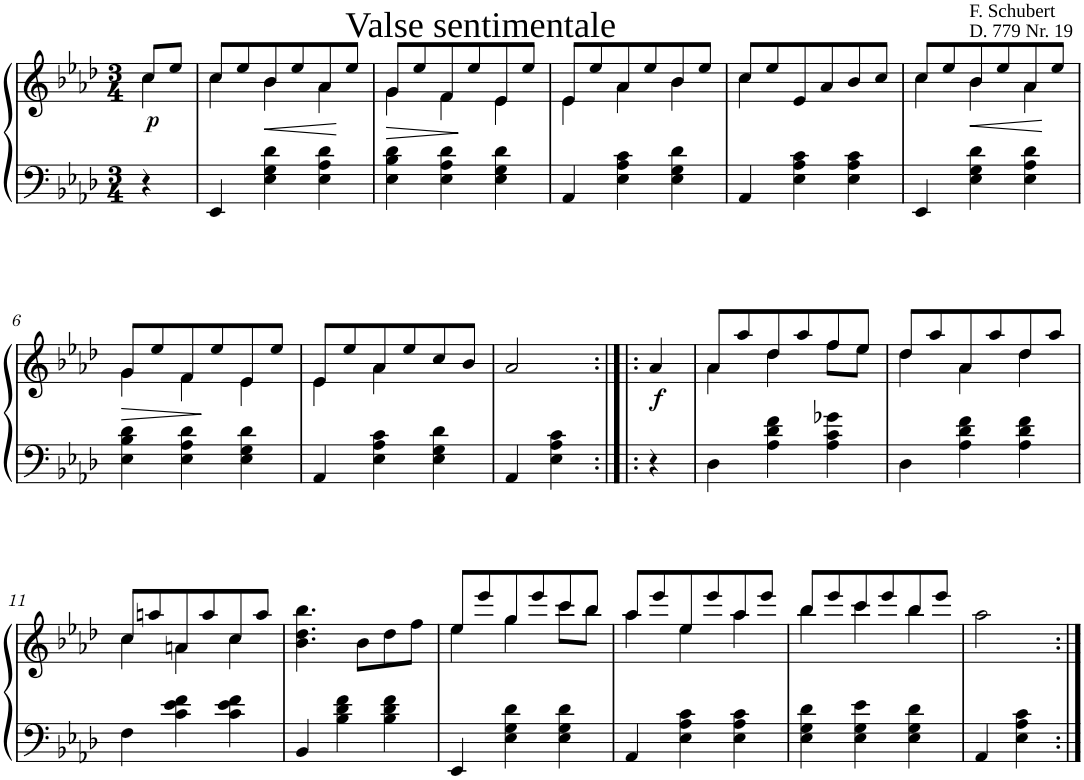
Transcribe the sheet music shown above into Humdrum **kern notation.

**kern	**kern	**dynam
*part1	*part1	*part1
*staff2	*staff1	*staff1/2
*I"Midi_1	*	*
*clefF4	*clefG2	*
*k[b-e-a-d-]	*k[b-e-a-d-]	*
*A-:	*A-:	*
*M3/4	*M3/4	*
=	=	=
*	*^	*
!	!	!	!LO:DY:b
4r	8cc/L	4cc\	p
.	8ee-/J	.	.
=1	=1	=1	=1
4EE-/	8cc/L	4cc\	.
.	8ee-/	.	.
!	!	!	!LO:HP:b
4E-\ 4G\ 4d-\	8b-/	4b-\	<
.	8ee-/	.	.
4E-\ 4A-\ 4d-\	8a-/	4a-\	.
!	!LO:TX:a:t=Valse sentimentale	!	!
.	8ee-/J	.	[
=2	=2	=2	=2
!	!	!	!LO:HP:b
4E-\ 4B-\ 4d-\	8g/L	4g\	>
.	8ee-/	.	.
4E-\ 4A-\ 4d-\	8f/	4f\	.
.	8ee-/	.	]
4E-\ 4G\ 4d-\	8e-/	4e-\	.
.	8ee-/J	.	.
=3	=3	=3	=3
4AA-/	8e-/L	4e-\	.
.	8ee-/	.	.
4E-\ 4A-\ 4c\	8a-/	4a-\	.
.	8ee-/	.	.
4E-\ 4G\ 4d-\	8b-/	4b-\	.
.	8ee-/J	.	.
=4	=4	=4	=4
4AA-/	8cc/L	4cc\	.
.	8ee-/	.	.
4E-\ 4A-\ 4c\	8e-/	4ryy	.
.	8a-/	.	.
4E-\ 4A-\ 4c\	8b-/	4ryy	.
.	8cc/J	.	.
=5	=5	=5	=5
4EE-/	8cc/L	4cc\	.
.	8ee-/	.	.
!	!LO:TX:a:t=F. Schubert	!	!
!	!LO:TX:a:t=D. 779 Nr. 19	!	!
!	!	!	!LO:HP:b
4E-\ 4G\ 4d-\	8b-/	4b-\	<
.	8ee-/	.	.
4E-\ 4A-\ 4d-\	8a-/	4a-\	.
.	8ee-/J	.	[
!!LO:LB:g=z	!!
=6	=6	=6	=6
!	!	!	!LO:HP:b
4E-\ 4B-\ 4d-\	8g/L	4g\	>
.	8ee-/	.	.
4E-\ 4A-\ 4d-\	8f/	4f\	.
.	8ee-/	.	]
4E-\ 4G\ 4d-\	8e-/	4e-\	.
.	8ee-/J	.	.
=7	=7	=7	=7
4AA-/	8e-/L	4e-\	.
.	8ee-/	.	.
4E-\ 4A-\ 4c\	8a-/	4a-\	.
.	8ee-/	.	.
4E-\ 4G\ 4d-\	8cc/	4ryy	.
.	8b-/J	.	.
=8	=8	=8	=8
4AA-/	2a-/	2ryy	.
4E-\ 4A-\ 4c\	.	.	.
=8X1:|!|:	=8X1:|!|:	=8X1:|!|:	=8X1:|!|:
!	!	!	!LO:DY:b
4r	4a-/	4ryy	f
=9	=9	=9	=9
4D-\	8a-/L	4a-\	.
.	8aa-/	.	.
4A-\ 4d-\ 4f\	8dd-/	4dd-\	.
.	8aa-/	.	.
4A-\ 4c\ 4g-X\	8ff/	8ff\L	.
.	8ee-/J	8ee-\J	.
=10	=10	=10	=10
4D-\	8dd-/L	4dd-\	.
.	8aa-/	.	.
4A-\ 4d-\ 4f\	8a-/	4a-\	.
.	8aa-/	.	.
4A-\ 4d-\ 4f\	8dd-/	4dd-\	.
.	8aa-/J	.	.
!!LO:LB:g=z	!!
=11	=11	=11	=11
4F\	8cc/L	4cc\	.
.	8aan/	.	.
4c\ 4e-\ 4f\	8an/	4a\	.
.	8aa/	.	.
4c\ 4e-\ 4f\	8cc/	4cc\	.
.	8aa/J	.	.
=12	=12	=12	=12
4BB-/	4.b-\ 4.dd-\ 4.bb-\	2ryy	.
4B-\ 4d-\ 4f\	.	.	.
.	8b-\L	.	.
4B-\ 4d-\ 4f\	8dd-\	4ryy	.
.	8ff\J	.	.
=13	=13	=13	=13
4EE-/	8ee-/L	4ee-\	.
.	8eee-/	.	.
4E-\ 4G\ 4d-\	8gg/	4gg\	.
.	8eee-/	.	.
4E-\ 4G\ 4d-\	8ccc/	8ccc\L	.
.	8bb-/J	8bb-\J	.
=14	=14	=14	=14
4AA-/	8aa-/L	4aa-\	.
.	8eee-/	.	.
4E-\ 4A-\ 4c\	8ee-/	4ee-\	.
.	8eee-/	.	.
4E-\ 4A-\ 4c\	8aa-/	4aa-\	.
.	8eee-/J	.	.
=15	=15	=15	=15
4E-\ 4G\ 4d-\	8bb-/L	4bb-\	.
.	8eee-/	.	.
4E-\ 4G\ 4e-\	8ccc/	4ccc\	.
.	8eee-/	.	.
4E-\ 4G\ 4d-\	8bb-/	4bb-\	.
.	8eee-/J	.	.
=16	=16	=16	=16
4AA-/	2aa-\	2ryy	.
4E-\ 4A-\ 4c\	.	.	.
*	*v	*v	*
=:|!	=:|!	=:|!
*-	*-	*-
